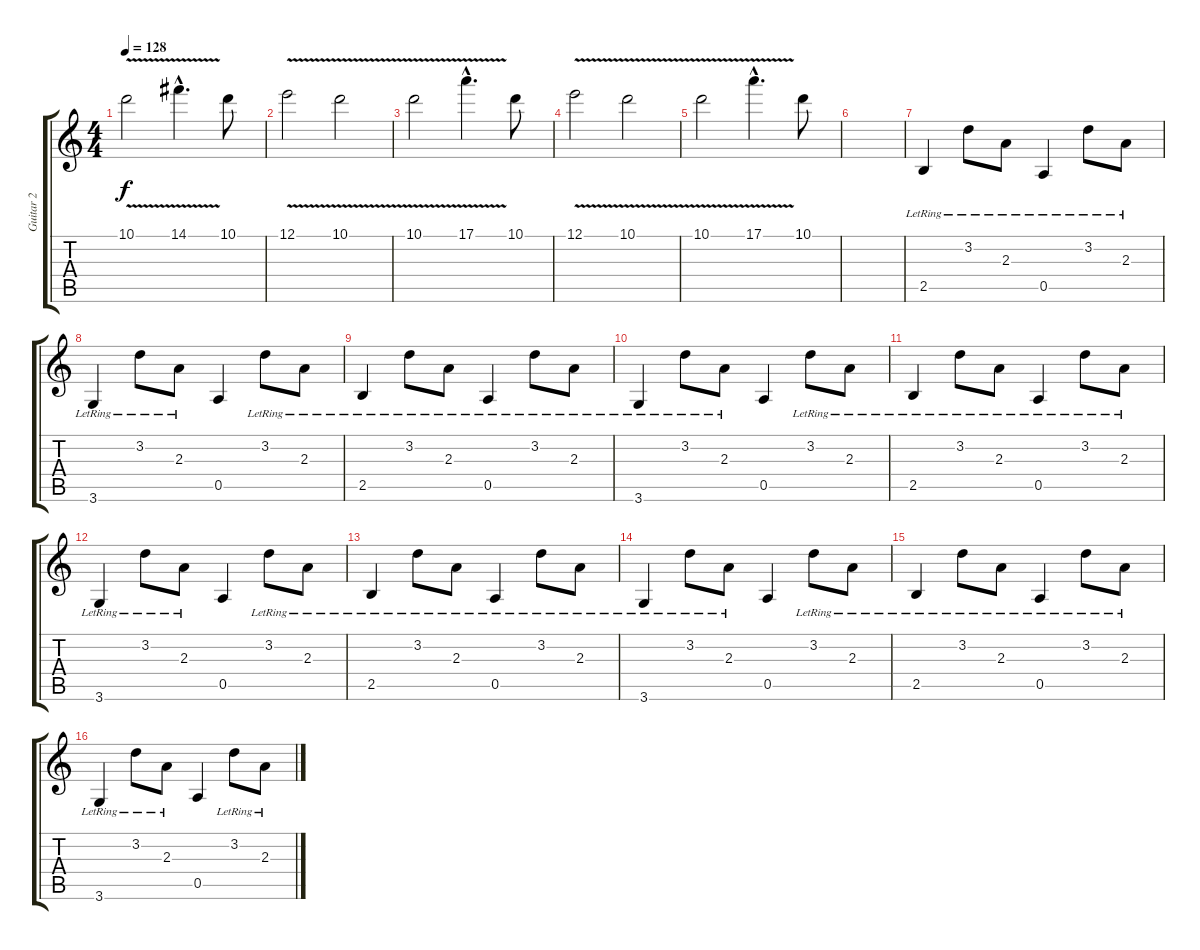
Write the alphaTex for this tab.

\track ("Guitar 2" "Guitar 2") {instrument electricguitarclean}
\staff {score tabs}
\tuning (E4 B3 G3 D3 A2 E2) {hide}
\ts (4 4)
\tempo 128
\clef g2
\ks c
10.1{v}.2{dy f} 14.1{v hac}.4{d} 10.1.8 |
12.1{v}.2 10.1{v}.2 |
10.1{v}.2 17.1{v hac}.4{d} 10.1.8 |
12.1{v}.2 10.1{v}.2 |
10.1{v}.2 17.1{v hac}.4{d} 10.1.8 |
|
2.5{lr}.4 3.2{lr}.8 2.3{lr}.8 0.5{lr}.4 3.2{lr}.8 2.3{lr}.8 |
3.6{lr}.4 3.2{lr}.8 2.3{lr}.8 0.5.4 3.2{lr}.8 2.3{lr}.8 |
2.5{lr}.4 3.2{lr}.8 2.3{lr}.8 0.5{lr}.4 3.2{lr}.8 2.3{lr}.8 |
3.6{lr}.4 3.2{lr}.8 2.3{lr}.8 0.5.4 3.2{lr}.8 2.3{lr}.8 |
2.5{lr}.4 3.2{lr}.8 2.3{lr}.8 0.5{lr}.4 3.2{lr}.8 2.3{lr}.8 |
3.6{lr}.4 3.2{lr}.8 2.3{lr}.8 0.5.4 3.2{lr}.8 2.3{lr}.8 |
2.5{lr}.4 3.2{lr}.8 2.3{lr}.8 0.5{lr}.4 3.2{lr}.8 2.3{lr}.8 |
3.6{lr}.4 3.2{lr}.8 2.3{lr}.8 0.5.4 3.2{lr}.8 2.3{lr}.8 |
2.5{lr}.4 3.2{lr}.8 2.3{lr}.8 0.5{lr}.4 3.2{lr}.8 2.3{lr}.8 |
3.6{lr}.4 3.2{lr}.8 2.3{lr}.8 0.5.4 3.2{lr}.8 2.3{lr}.8
